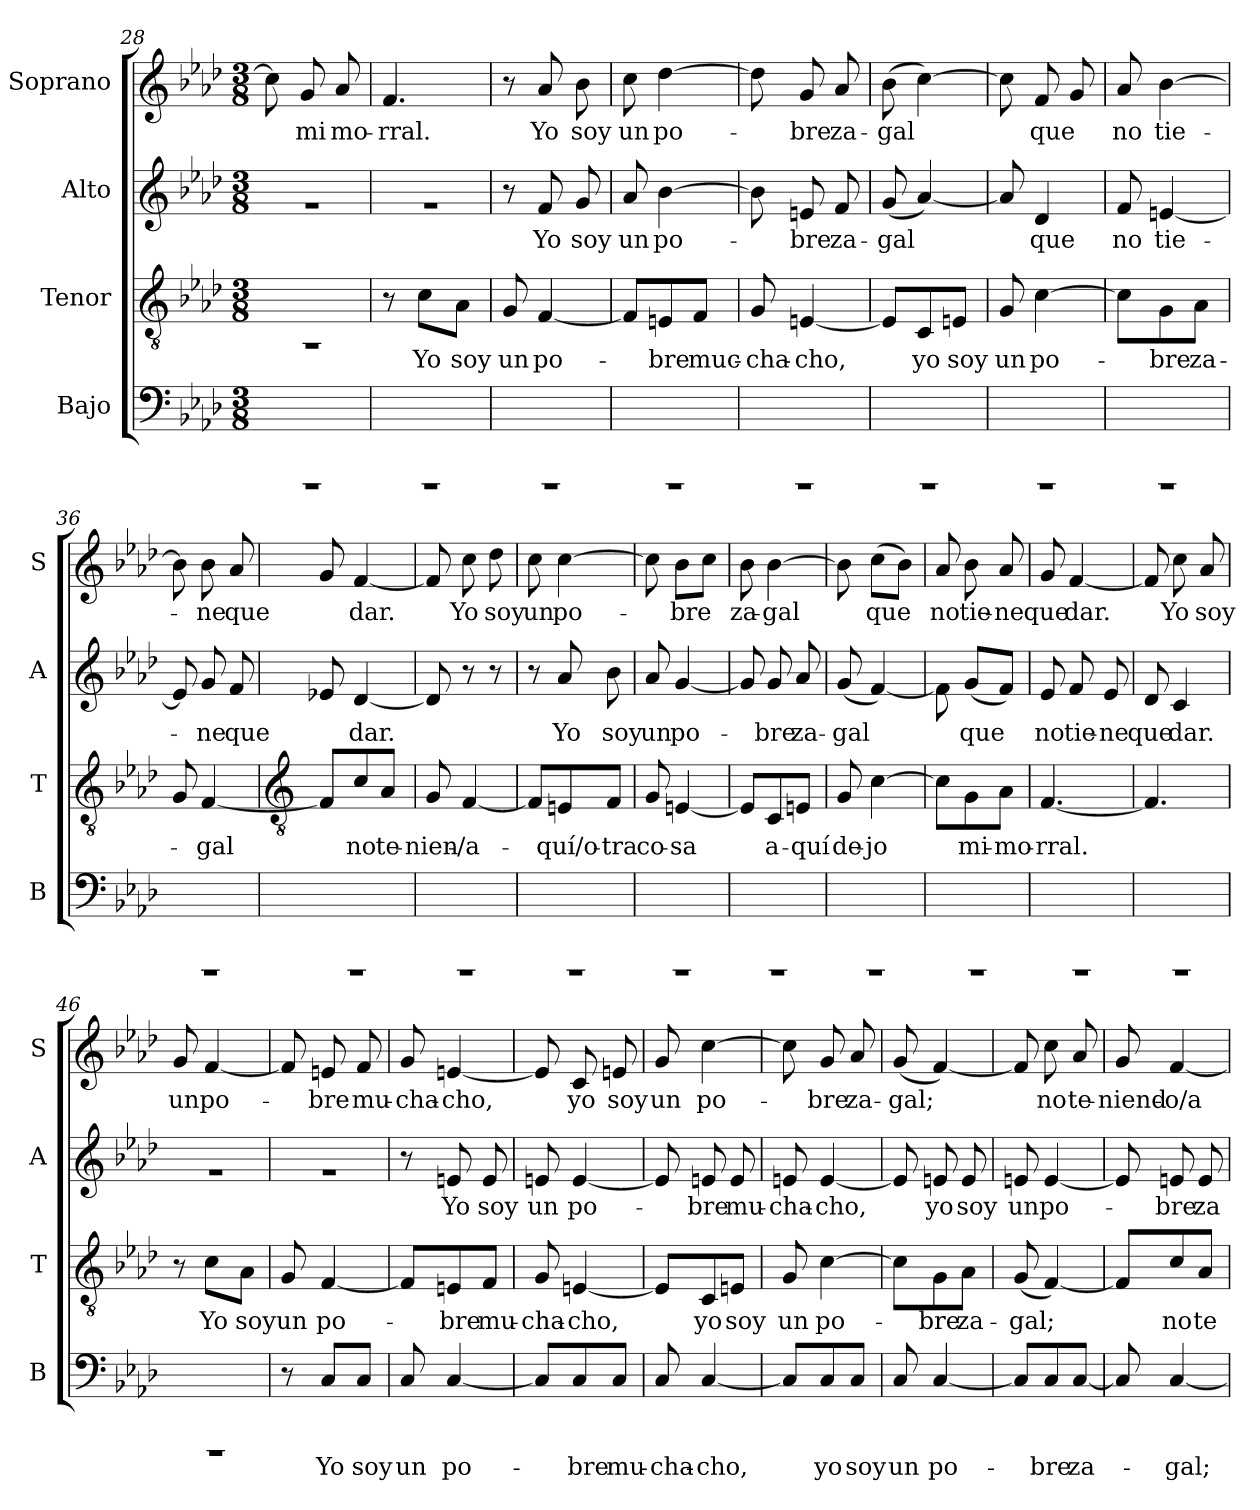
**kern	**text	**kern	**text	**kern	**text	**kern	**text
*part4	*part4	*part3	*part3	*part2	*part2	*part1	*part1
*staff4	*staff4	*staff3	*staff3	*staff2	*staff2	*staff1	*staff1
*I"Bajo	*	*I"Tenor	*	*I"Alto	*	*I"Soprano	*
*I'B	*	*I'T	*	*I'A	*	*I'S	*
*clefF4	*	*clefGv2	*	*clefG2	*	*clefG2	*
*k[b-e-a-d-]	*	*k[b-e-a-d-]	*	*k[b-e-a-d-]	*	*k[b-e-a-d-]	*
*A-:	*	*A-:	*	*A-:	*	*A-:	*
*M3/8	*	*M3/8	*	*M3/8	*	*M3/8	*
=28	=28	=28	=28	=28	=28	=28	=28
!LO:N:vis=1	!	!LO:N:vis=1	!	!LO:N:vis=1	!	!	!
4.rEEE	.	4.rAA	.	4.ra	.	8cc\]	.
!	!	!	!	!	!	!	!LO:LY:b:cj
.	.	.	.	.	.	8g/	mi
!	!	!	!	!	!	!	!LO:LY:b:cj
.	.	.	.	.	.	8a-/	mo-
=29	=29	=29	=29	=29	=29	=29	=29
!LO:N:vis=1	!	!	!	!LO:N:vis=1	!	!	!LO:LY:b:cj
4.rEEE	.	8r	.	4.ra	.	4.f/	-rral.
!	!	!	!LO:LY:b:cj	!	!	!	!
.	.	8c\L	Yo	.	.	.	.
!	!	!	!LO:LY:b:cj	!	!	!	!
.	.	8A-\J	soy	.	.	.	.
!!LO:LB:g=z
=30	=30	=30	=30	=30	=30	=30	=30
!LO:N:vis=1	!	!	!LO:LY:b:cj	!	!	!	!
4.rEEE	.	8G/	un	8r	.	8r	.
!	!	!	!LO:LY:b:cj	!	!LO:LY:b:cj	!	!LO:LY:b:cj
.	.	[<4F/	po-	8f/	Yo	8a-/	Yo
!	!	!	!	!	!LO:LY:b:cj	!	!LO:LY:b:cj
.	.	.	.	8g/	soy	8b-\	soy
=31	=31	=31	=31	=31	=31	=31	=31
!LO:N:vis=1	!	!	!	!	!LO:LY:b:cj	!	!LO:LY:b:cj
4.rEEE	.	8F/L]	.	8a-/	un	8cc\	un
!	!	!	!LO:LY:b:cj	!	!LO:LY:b:cj	!	!LO:LY:b:cj
.	.	8En/	-bre	[>4b-\	po-	[>4dd-\	po-
!	!	!	!LO:LY:b:cj	!	!	!	!
.	.	8F/J	muc-	.	.	.	.
=32	=32	=32	=32	=32	=32	=32	=32
!LO:N:vis=1	!	!	!LO:LY:b:cj	!	!	!	!
4.rEEE	.	8G/	-cha-	8b-\]	.	8dd-\]	.
!	!	!	!LO:LY:b	!	!LO:LY:b:cj	!	!LO:LY:b:cj
.	.	[<4En/	-cho,	8en/	-bre	8g/	-bre
!	!	!	!	!	!LO:LY:b:cj	!	!LO:LY:b:cj
.	.	.	.	8f/	za-	8a-/	za-
=33	=33	=33	=33	=33	=33	=33	=33
!LO:N:vis=1	!	!	!	!	!LO:LY:b	!	!LO:LY:b
4.rEEE	.	8E/L]	.	(<8g/	-gal	(>8b-\	-gal
!	!	!	!LO:LY:b:cj	!	!	!	!
.	.	8C/	yo	[<4a-/)	.	[>4cc\)	.
!	!	!	!LO:LY:b:cj	!	!	!	!
.	.	8En/J	soy	.	.	.	.
=34	=34	=34	=34	=34	=34	=34	=34
!LO:N:vis=1	!	!	!LO:LY:b:cj	!	!	!	!
4.rEEE	.	8G/	un	8a-/]	.	8cc\]	.
!	!	!	!LO:LY:b:cj	!	!LO:LY:b:cj	!	!LO:LY:b
.	.	[>4c\	po-	4d-/	que	8f/	que
.	.	.	.	.	.	8g/	.
=35	=35	=35	=35	=35	=35	=35	=35
!LO:N:vis=1	!	!	!	!	!LO:LY:b:cj	!	!LO:LY:b:cj
4.rEEE	.	8c\L]	.	8f/	no	8a-/	no
!	!	!	!LO:LY:b:cj	!	!LO:LY:b:cj	!	!LO:LY:b:cj
.	.	8G\	-bre	[<4en/	tie-	[>4b-\	tie-
!	!	!	!LO:LY:b:cj	!	!	!	!
.	.	8A-\J	za-	.	.	.	.
=36	=36	=36	=36	=36	=36	=36	=36
!LO:N:vis=1	!	!	!	!	!	!	!
4.rEEE	.	8G/	.	8e/]	.	8b-\]	.
!	!	!	!LO:LY:b	!	!LO:LY:b:cj	!	!LO:LY:b:cj
.	.	[>4F/	-gal	8g/	-ne	8b-\	-ne
!	!	!	!	!	!LO:LY:b	!	!LO:LY:b
.	.	.	.	8f/	que	8a-/	que
!!LO:PB:g=z
=37	=37	=37	=37	=37	=37	=37	=37
*	*	*clefGv2	*	*	*	*	*
!LO:N:vis=1	!	!	!	!	!	!	!
*^	*	*	*	*	*	*	*
4.rEEE	32ryy	.	8F/L]	.	8e-X/	.	8g/	.
.	4ryy	.	.	.	.	.	.	.
!	!	!	!	!LO:LY:b:cj	!	!LO:LY:b	!	!LO:LY:b
.	.	.	8c/	no	[<4d-/	dar.	[<4f/	dar.
!	!	!	!	!LO:LY:b:cj	!	!	!	!
.	.	.	8A-/J	te-	.	.	.	.
.	16.ryy	.	.	.	.	.	.	.
=38	=38	=38	=38	=38	=38	=38	=38	=38
!LO:N:vis=1	!	!	!	!LO:LY:b:cj	!	!	!	!
*v	*v	*	*	*	*	*	*	*
4.rEEE	.	8G/	-nien-	8d-/]	.	8f/]	.
!	!	!	!LO:LY:b:rj	!	!	!	!LO:LY:b:cj
.	.	[<4F/	-/a-	8r	.	8cc\	Yo
!	!	!	!	!	!	!	!LO:LY:b:cj
.	.	.	.	8r	.	8dd-\	soy
=39	=39	=39	=39	=39	=39	=39	=39
!LO:N:vis=1	!	!	!	!	!	!	!LO:LY:b:cj
4.rEEE	.	8F/L]	.	8r	.	8cc\	un
!	!	!	!LO:LY:b:cj	!	!LO:LY:b:cj	!	!LO:LY:b:cj
.	.	8En/	-quí/o-	8a-/	Yo	[>4cc\	po-
!	!	!	!LO:LY:b:rj	!	!LO:LY:b:cj	!	!
.	.	8F/J	-tra	8b-\	soy	.	.
=40	=40	=40	=40	=40	=40	=40	=40
!LO:N:vis=1	!	!	!LO:LY:b:cj	!	!LO:LY:b:cj	!	!
4.rEEE	.	8G/	co-	8a-/	un	8cc\]	.
!	!	!	!LO:LY:b:cj	!	!LO:LY:b:cj	!	!LO:LY:b
.	.	[<4En/	-sa	[<4g/	po-	8b-\L	-bre
.	.	.	.	.	.	8cc\J	.
=41	=41	=41	=41	=41	=41	=41	=41
!LO:N:vis=1	!	!	!	!	!	!	!LO:LY:b
4.rEEE	.	8E/L]	.	8g/]	.	8b-\	za-
!	!	!	!LO:LY:b:cj	!	!LO:LY:b:cj	!	!LO:LY:b:cj
.	.	8C/	a-	8g/	-bre	[>4b-\	-gal
!	!	!	!LO:LY:b:cj	!	!LO:LY:b:cj	!	!
.	.	8En/J	-quí	8a-/	za-	.	.
=42	=42	=42	=42	=42	=42	=42	=42
!LO:N:vis=1	!	!	!LO:LY:b:cj	!	!LO:LY:b	!	!
4.rEEE	.	8G/	de-	(<8g/	-gal	8b-\]	.
!	!	!	!LO:LY:b:cj	!	!	!	!LO:LY:b
.	.	[>4c\	-jo	[>4f/)	.	(>8cc\L	que
.	.	.	.	.	.	8b-\J)	.
=43	=43	=43	=43	=43	=43	=43	=43
!LO:N:vis=1	!	!	!	!	!	!	!LO:LY:b:cj
4.rEEE	.	8c\L]	.	8f\]	.	8a-/	no
!	!	!	!LO:LY:b:cj	!	!LO:LY:b	!	!LO:LY:b:cj
.	.	8G\	mi-	(<8g/L	que	8b-\	tie-
!	!	!	!LO:LY:b:cj	!	!	!	!LO:LY:b:cj
.	.	8A-\J	-mo-	8f/J)	.	8a-/	-ne
=44	=44	=44	=44	=44	=44	=44	=44
!LO:N:vis=1	!	!	!LO:LY:b	!	!LO:LY:b:cj	!	!LO:LY:b:cj
4.rEEE	.	[<4.F/	-rral.	8e-/	no	8g/	que
!	!	!	!	!	!LO:LY:b	!	!LO:LY:b
.	.	.	.	8f/	tie-	[<4f/	dar.
!	!	!	!	!	!LO:LY:b:rj	!	!
.	.	.	.	8e-/	-ne	.	.
=45	=45	=45	=45	=45	=45	=45	=45
!LO:N:vis=1	!	!	!	!	!LO:LY:b:cj	!	!
4.rEEE	.	4.F/]	.	8d-/	que	8f/]	.
!	!	!	!	!	!LO:LY:b:cj	!	!LO:LY:b:cj
.	.	.	.	4c/	dar.	8cc\	Yo
!	!	!	!	!	!	!	!LO:LY:b:cj
.	.	.	.	.	.	8a-/	soy
!!LO:LB:g=z
=46	=46	=46	=46	=46	=46	=46	=46
!LO:N:vis=1	!	!	!	!LO:N:vis=1	!	!	!LO:LY:b:cj
4.rEEE	.	8r	.	4.ra	.	8g/	un
!	!	!	!LO:LY:b:cj	!	!	!	!LO:LY:b:cj
.	.	8c\L	Yo	.	.	[<4f/	po-
!	!	!	!LO:LY:b:cj	!	!	!	!
.	.	8A-\J	soy	.	.	.	.
=47	=47	=47	=47	=47	=47	=47	=47
!	!	!	!LO:LY:b:cj	!LO:N:vis=1	!	!	!
8r	.	8G/	un	4.ra	.	8f/]	.
!	!LO:LY:b:cj	!	!LO:LY:b:cj	!	!	!	!LO:LY:b:cj
8C/L	Yo	[<4F/	po-	.	.	8en/	-bre
!	!LO:LY:b:cj	!	!	!	!	!	!LO:LY:b:cj
8C/J	soy	.	.	.	.	8f/	mu-
=48	=48	=48	=48	=48	=48	=48	=48
!	!LO:LY:b:cj	!	!	!	!	!	!LO:LY:b:cj
8C/	un	8F/L]	.	8r	.	8g/	-cha-
!	!LO:LY:b:cj	!	!LO:LY:b:cj	!	!LO:LY:b:cj	!	!LO:LY:b
[<4C/	po-	8En/	-bre	8en/	Yo	[<4en/	-cho,
!	!	!	!LO:LY:b:cj	!	!LO:LY:b:cj	!	!
.	.	8F/J	mu-	8e/	soy	.	.
=49	=49	=49	=49	=49	=49	=49	=49
!	!	!	!LO:LY:b:cj	!	!LO:LY:b:cj	!	!
8C/L]	.	8G/	-cha-	8en/	un	8e/]	.
!	!LO:LY:b:cj	!	!LO:LY:b	!	!LO:LY:b:cj	!	!LO:LY:b:cj
8C/	-bre	[<4En/	-cho,	[<4e/	po-	8c/	yo
!	!LO:LY:b:cj	!	!	!	!	!	!LO:LY:b:cj
8C/J	mu-	.	.	.	.	8en/	soy
=50	=50	=50	=50	=50	=50	=50	=50
!	!LO:LY:b:cj	!	!	!	!	!	!LO:LY:b:cj
8C/	-cha-	8E/L]	.	8e/]	.	8g/	un
!	!LO:LY:b	!	!LO:LY:b:cj	!	!LO:LY:b:cj	!	!LO:LY:b:cj
[<4C/	-cho,	8C/	yo	8en/	-bre	[>4cc\	po-
!	!	!	!LO:LY:b:cj	!	!LO:LY:b:cj	!	!
.	.	8En/J	soy	8e/	mu-	.	.
=51	=51	=51	=51	=51	=51	=51	=51
!	!	!	!LO:LY:b:cj	!	!LO:LY:b:cj	!	!
8C/L]	.	8G/	un	8en/	-cha-	8cc\]	.
!	!LO:LY:b:cj	!	!LO:LY:b:cj	!	!LO:LY:b	!	!LO:LY:b:cj
8C/	yo	[>4c\	po-	[<4e/	-cho,	8g/	-bre
!	!LO:LY:b:cj	!	!	!	!	!	!LO:LY:b:cj
8C/J	soy	.	.	.	.	8a-/	za-
=52	=52	=52	=52	=52	=52	=52	=52
!	!LO:LY:b:cj	!	!	!	!	!	!LO:LY:b
8C/	un	8c\L]	.	8e/]	.	(<8g/	-gal;
!	!LO:LY:b:cj	!	!LO:LY:b:cj	!	!LO:LY:b:cj	!	!
[>4C/	po-	8G\	-bre	8en/	yo	[>4f/)	.
!	!	!	!LO:LY:b:cj	!	!LO:LY:b:cj	!	!
.	.	8A-\J	za-	8e/	soy	.	.
!!LO:LB:g=z
=53	=53	=53	=53	=53	=53	=53	=53
!	!	!	!LO:LY:b	!	!LO:LY:b:cj	!	!
8C/L]	.	(<8G/	-gal;	8en/	un	8f/]	.
!	!LO:LY:b:cj	!	!	!	!LO:LY:b:cj	!	!LO:LY:b:cj
8C/	-bre	[<4F/)	.	[<4e/	po-	8cc\	no
!	!LO:LY:b:cj	!	!	!	!	!	!LO:LY:b:cj
[<8C/J	za-	.	.	.	.	8a-/	te-
=54	=54	=54	=54	=54	=54	=54	=54
!	!	!	!	!	!	!	!LO:LY:b:cj
8C/]	.	8F/L]	.	8e/]	.	8g/	-niend-
!	!LO:LY:b	!	!LO:LY:b:cj	!	!LO:LY:b:cj	!	!LO:LY:b:rj
[<4C/	-gal;	8c/	no	8en/	-bre	[<4f/	-o/a-
!	!	!	!LO:LY:b:cj	!	!LO:LY:b:cj	!	!
.	.	8A-/J	te-	8e/	za-	.	.
=	=	=	=	=	=	=	=
*-	*-	*-	*-	*-	*-	*-	*-
